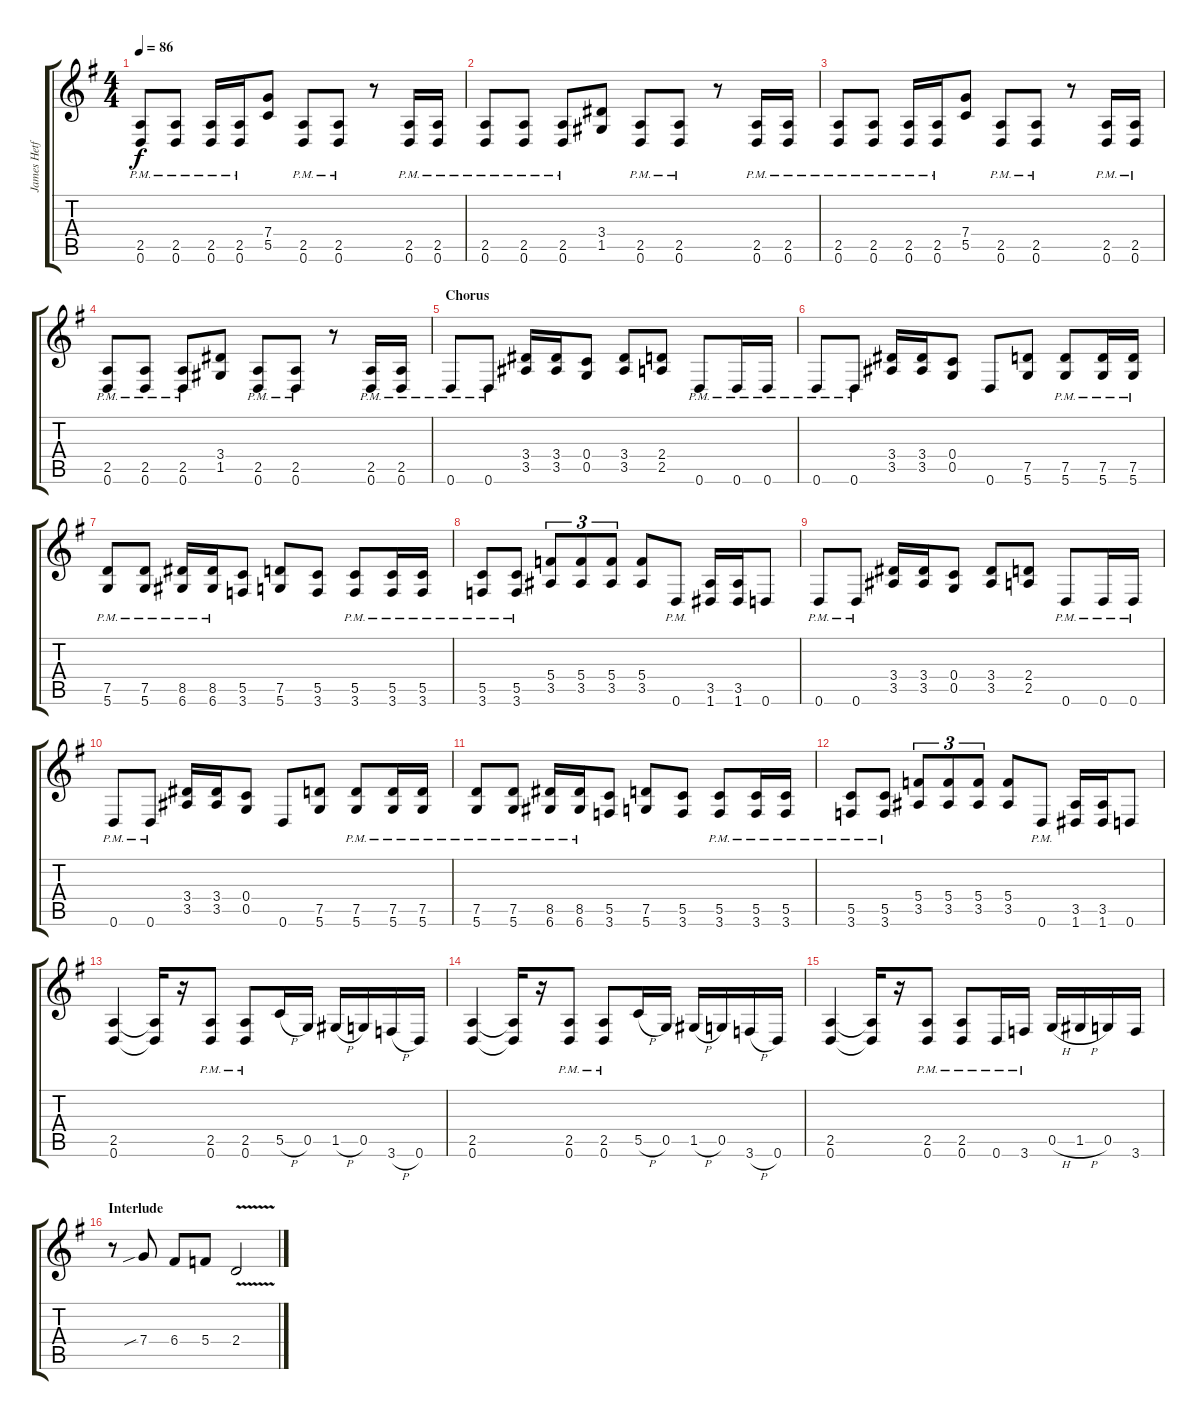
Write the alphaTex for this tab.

\track ("James Hetfield" "James Hetf") {instrument overdrivenguitar}
\staff {score tabs}
\tuning (D4 A3 F3 C3 G2 D2) {hide}
\ts (4 4)
\tempo 86
\clef g2
\ks g
(2.5{pm} 0.6{pm}).8{dy f} (2.5{pm} 0.6{pm}).8 (2.5{pm} 0.6{pm}).16 (2.5{pm} 0.6{pm}).16 (7.4 5.5).8 (2.5{pm} 0.6{pm}).8 (2.5{pm} 0.6{pm}).8 r.8 (2.5{pm} 0.6{pm}).16 (2.5{pm} 0.6{pm}).16 |
(2.5{pm} 0.6{pm}).8 (2.5{pm} 0.6{pm}).8 (2.5{pm} 0.6{pm}).8 (3.4 1.5).8 (2.5{pm} 0.6{pm}).8 (2.5{pm} 0.6{pm}).8 r.8 (2.5{pm} 0.6{pm}).16 (2.5{pm} 0.6{pm}).16 |
(2.5{pm} 0.6{pm}).8 (2.5{pm} 0.6{pm}).8 (2.5{pm} 0.6{pm}).16 (2.5{pm} 0.6{pm}).16 (7.4 5.5).8 (2.5{pm} 0.6{pm}).8 (2.5{pm} 0.6{pm}).8 r.8 (2.5{pm} 0.6{pm}).16 (2.5{pm} 0.6{pm}).16 |
(2.5{pm} 0.6{pm}).8 (2.5{pm} 0.6{pm}).8 (2.5{pm} 0.6{pm}).8 (3.4 1.5).8 (2.5{pm} 0.6{pm}).8 (2.5{pm} 0.6{pm}).8 r.8 (2.5{pm} 0.6{pm}).16 (2.5{pm} 0.6{pm}).16 |
\section ("" "Chorus")
0.6{pm}.8 0.6{pm}.8 (3.4 3.5).16 (3.4 3.5).16 (0.4 0.5).8 (3.4 3.5).8 (2.4 2.5).8 0.6{pm}.8 0.6{pm}.16 0.6{pm}.16 |
0.6{pm}.8 0.6{pm}.8 (3.4 3.5).16 (3.4 3.5).16 (0.4 0.5).8 0.6.8 (7.5 5.6).8 (7.5{pm} 5.6{pm}).8 (7.5{pm} 5.6{pm}).16 (7.5{pm} 5.6{pm}).16 |
(7.5{pm} 5.6{pm}).8 (7.5{pm} 5.6{pm}).8 (8.5{pm} 6.6{pm}).16 (8.5{pm} 6.6{pm}).16 (5.5 3.6).8 (7.5 5.6).8 (5.5 3.6).8 (5.5{pm} 3.6{pm}).8 (5.5{pm} 3.6{pm}).16 (5.5{pm} 3.6{pm}).16 |
(5.5{pm} 3.6{pm}).8 (5.5{pm} 3.6{pm}).8 (5.4 3.5).8{tu (3 2)} (5.4 3.5).8{tu (3 2)} (5.4 3.5).8{tu (3 2)} (5.4 3.5).8 0.6{pm}.8 (3.5 1.6).16 (3.5 1.6).16 0.6.8 |
0.6{pm}.8 0.6{pm}.8 (3.4 3.5).16 (3.4 3.5).16 (0.4 0.5).8 (3.4 3.5).8 (2.4 2.5).8 0.6{pm}.8 0.6{pm}.16 0.6{pm}.16 |
0.6{pm}.8 0.6{pm}.8 (3.4 3.5).16 (3.4 3.5).16 (0.4 0.5).8 0.6.8 (7.5 5.6).8 (7.5{pm} 5.6{pm}).8 (7.5{pm} 5.6{pm}).16 (7.5{pm} 5.6{pm}).16 |
(7.5{pm} 5.6{pm}).8 (7.5{pm} 5.6{pm}).8 (8.5{pm} 6.6{pm}).16 (8.5{pm} 6.6{pm}).16 (5.5 3.6).8 (7.5 5.6).8 (5.5 3.6).8 (5.5{pm} 3.6{pm}).8 (5.5{pm} 3.6{pm}).16 (5.5{pm} 3.6{pm}).16 |
(5.5{pm} 3.6{pm}).8 (5.5{pm} 3.6{pm}).8 (5.4 3.5).8{tu (3 2)} (5.4 3.5).8{tu (3 2)} (5.4 3.5).8{tu (3 2)} (5.4 3.5).8 0.6{pm}.8 (3.5 1.6).16 (3.5 1.6).16 0.6.8 |
(2.5 0.6).4 (2.5{t} 0.6{t}).16 r.16 (2.5{pm} 0.6{pm}).8 (2.5{pm} 0.6{pm}).8 5.5{h}.16 0.5.16 1.5{h}.16 0.5.16 3.6{h}.16 0.6.16 |
(2.5 0.6).4 (2.5{t} 0.6{t}).16 r.16 (2.5{pm} 0.6{pm}).8 (2.5{pm} 0.6{pm}).8 5.5{h}.16 0.5.16 1.5{h}.16 0.5.16 3.6{h}.16 0.6.16 |
(2.5 0.6).4 (2.5{t} 0.6{t}).16 r.16 (2.5{pm} 0.6{pm}).8 (2.5{pm} 0.6{pm}).8 0.6{pm}.16 3.6{pm}.16 0.5{h}.16 1.5{h}.16 0.5.16 3.6.16 |
\section ("" "Interlude")
r.8 7.4{sib}.8 6.4.8 5.4.8 2.4{v}.2
